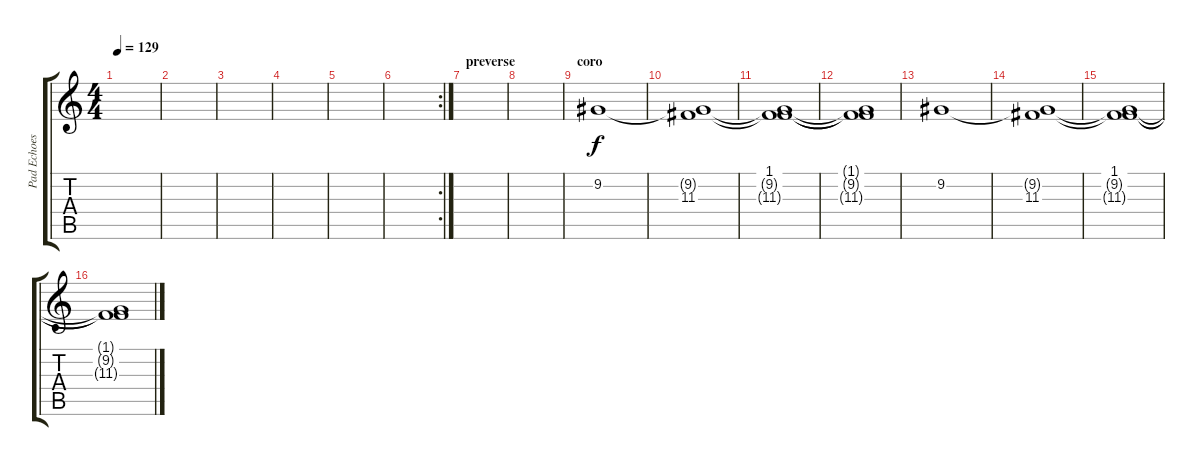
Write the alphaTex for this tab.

\track ("Pad Echoes" "Pad Echoes") {instrument fx7echoes}
\staff {score tabs}
\tuning (E4 B3 G3 D3 A2 E2) {hide}
\ts (4 4)
\tempo 129
\clef g2
\ks c
|
|
|
|
|
\rc 2
|
\section ("" "preverse")
|
|
\section ("" "coro")
9.2.1 |
(9.2{t} 11.3).1 |
(1.1 9.2{t} 11.3{t}).1 |
(1.1{t} 9.2{t} 11.3{t}).1 |
9.2.1 |
(9.2{t} 11.3).1 |
(1.1 9.2{t} 11.3{t}).1 |
(1.1{t} 9.2{t} 11.3{t}).1
